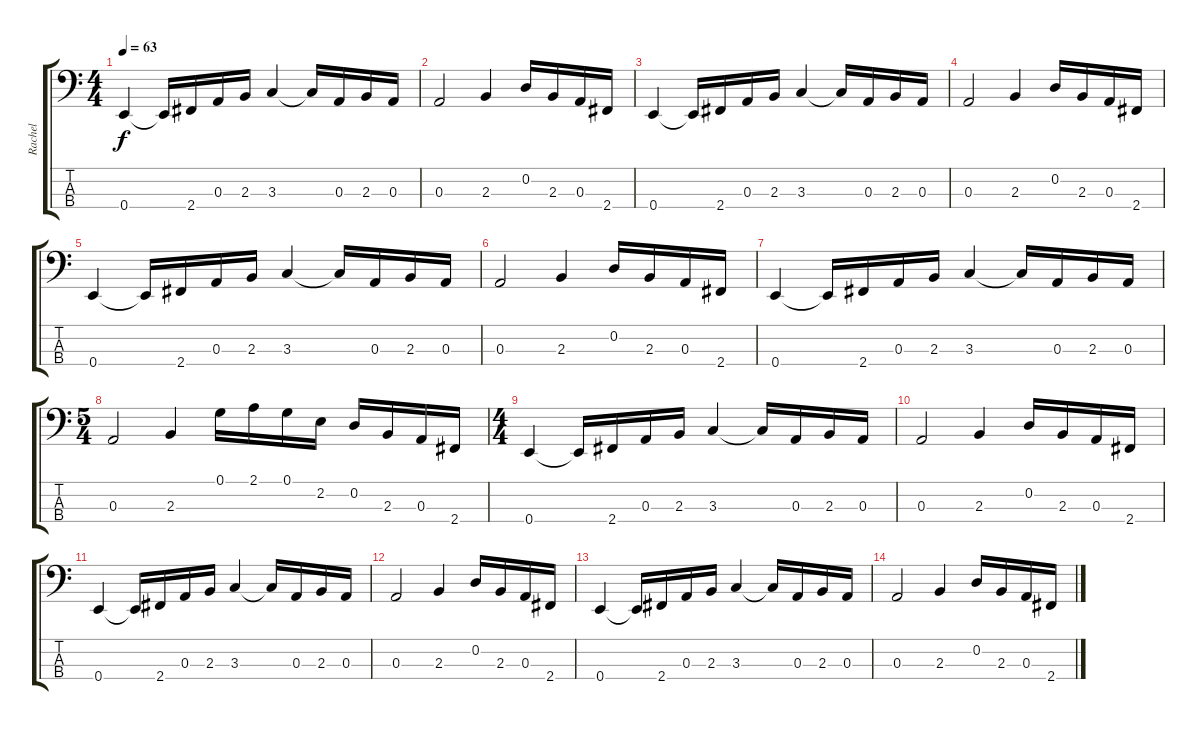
\track ("Rachel" "Rachel") {instrument electricbasspick}
\staff {score tabs}
\tuning (G2 D2 A1 E1) {hide}
\ts (4 4)
\tempo 63
\clef f4
\ks c
0.4.4{dy f} 0.4{t}.16 2.4.16 0.3.16 2.3.16 3.3.4 3.3{t}.16 0.3.16 2.3.16 0.3.16 |
0.3.2 2.3.4 0.2.16 2.3.16 0.3.16 2.4.16 |
0.4.4 0.4{t}.16 2.4.16 0.3.16 2.3.16 3.3.4 3.3{t}.16 0.3.16 2.3.16 0.3.16 |
0.3.2 2.3.4 0.2.16 2.3.16 0.3.16 2.4.16 |
0.4.4 0.4{t}.16 2.4.16 0.3.16 2.3.16 3.3.4 3.3{t}.16 0.3.16 2.3.16 0.3.16 |
0.3.2 2.3.4 0.2.16 2.3.16 0.3.16 2.4.16 |
0.4.4 0.4{t}.16 2.4.16 0.3.16 2.3.16 3.3.4 3.3{t}.16 0.3.16 2.3.16 0.3.16 |
\ts (5 4)
0.3.2 2.3.4 0.1.16 2.1.16 0.1.16 2.2.16 0.2.16 2.3.16 0.3.16 2.4.16 |
\ts (4 4)
0.4.4 0.4{t}.16 2.4.16 0.3.16 2.3.16 3.3.4 3.3{t}.16 0.3.16 2.3.16 0.3.16 |
0.3.2 2.3.4 0.2.16 2.3.16 0.3.16 2.4.16 |
0.4.4 0.4{t}.16 2.4.16 0.3.16 2.3.16 3.3.4 3.3{t}.16 0.3.16 2.3.16 0.3.16 |
0.3.2 2.3.4 0.2.16 2.3.16 0.3.16 2.4.16 |
0.4.4 0.4{t}.16 2.4.16 0.3.16 2.3.16 3.3.4 3.3{t}.16 0.3.16 2.3.16 0.3.16 |
0.3.2 2.3.4 0.2.16 2.3.16 0.3.16 2.4.16
